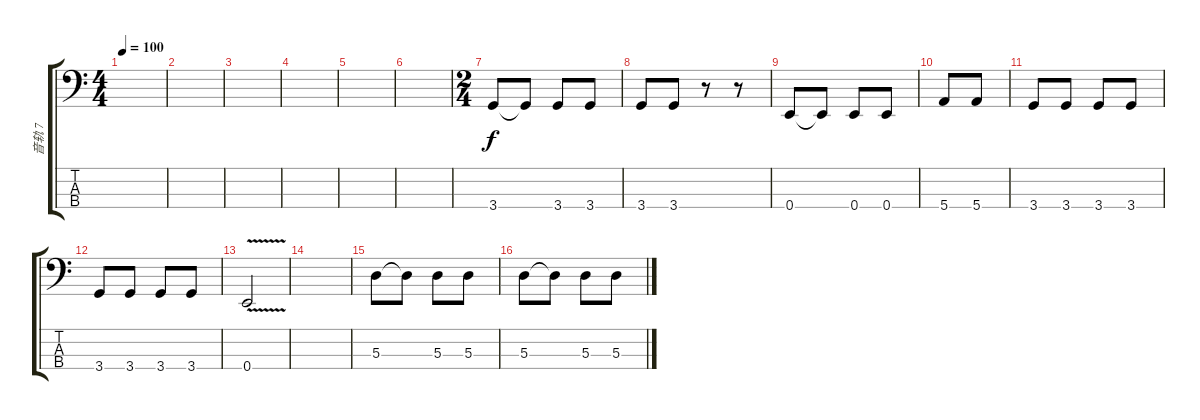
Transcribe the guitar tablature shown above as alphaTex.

\track ("音轨 7" "音轨 7") {instrument electricbassfinger}
\staff {score tabs}
\tuning (G2 D2 A1 E1) {hide}
\ts (4 4)
\tempo 100
\clef f4
\ks c
|
|
|
|
|
|
\ts (2 4)
3.4.8 3.4{t}.8 3.4.8 3.4.8 |
3.4.8 3.4.8 r.8 r.8 |
0.4.8 0.4{t}.8 0.4.8 0.4.8 |
5.4.8 5.4.8 |
3.4.8 3.4.8 3.4.8 3.4.8 |
3.4.8 3.4.8 3.4.8 3.4.8 |
0.4{v}.2 |
|
5.3.8 5.3{t}.8 5.3.8 5.3.8 |
5.3.8 5.3{t}.8 5.3.8 5.3.8
